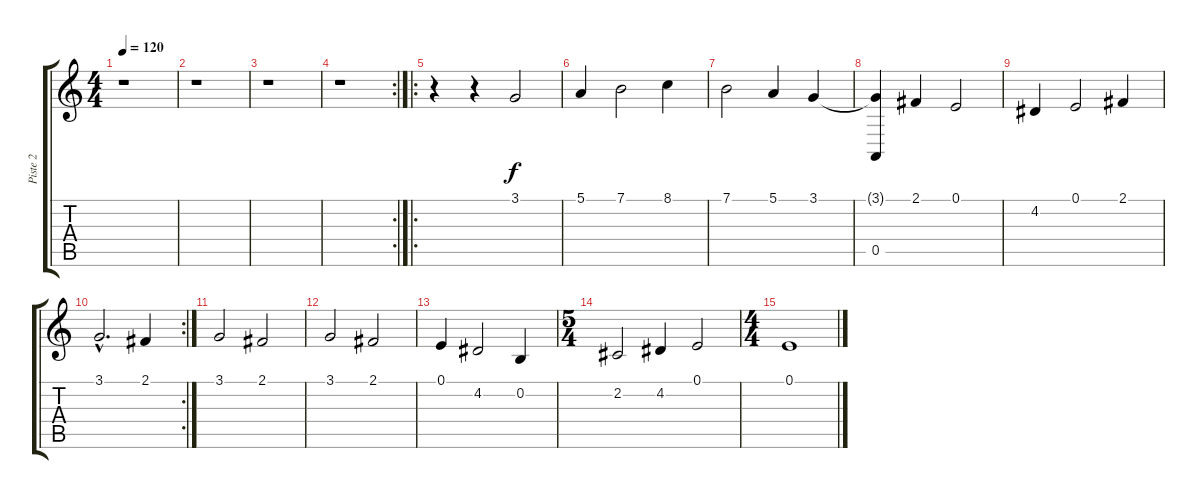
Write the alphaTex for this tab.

\track ("Piste 2" "Piste 2") {instrument pad7halo}
\staff {score tabs}
\tuning (E4 B3 G3 D3 A2 E2) {hide}
\ts (4 4)
\tempo 120
\clef g2
\ks c
r.1{dy f} |
r.1 |
r.1 |
\rc 2
r.1 |
\ro
r.4 r.4 3.1.2 |
5.1.4 7.1.2 8.1.4 |
7.1.2 5.1.4 3.1.4 |
(3.1{t} 0.5).4 2.1.4 0.1.2 |
4.2.4 0.1.2 2.1.4 |
\rc 2
3.1{hac}.2{d} 2.1.4 |
3.1.2 2.1.2 |
3.1.2 2.1.2 |
0.1.4 4.2.2 0.2.4 |
\ts (5 4)
2.2.2 4.2.4 0.1.2 |
\ts (4 4)
0.1.1
